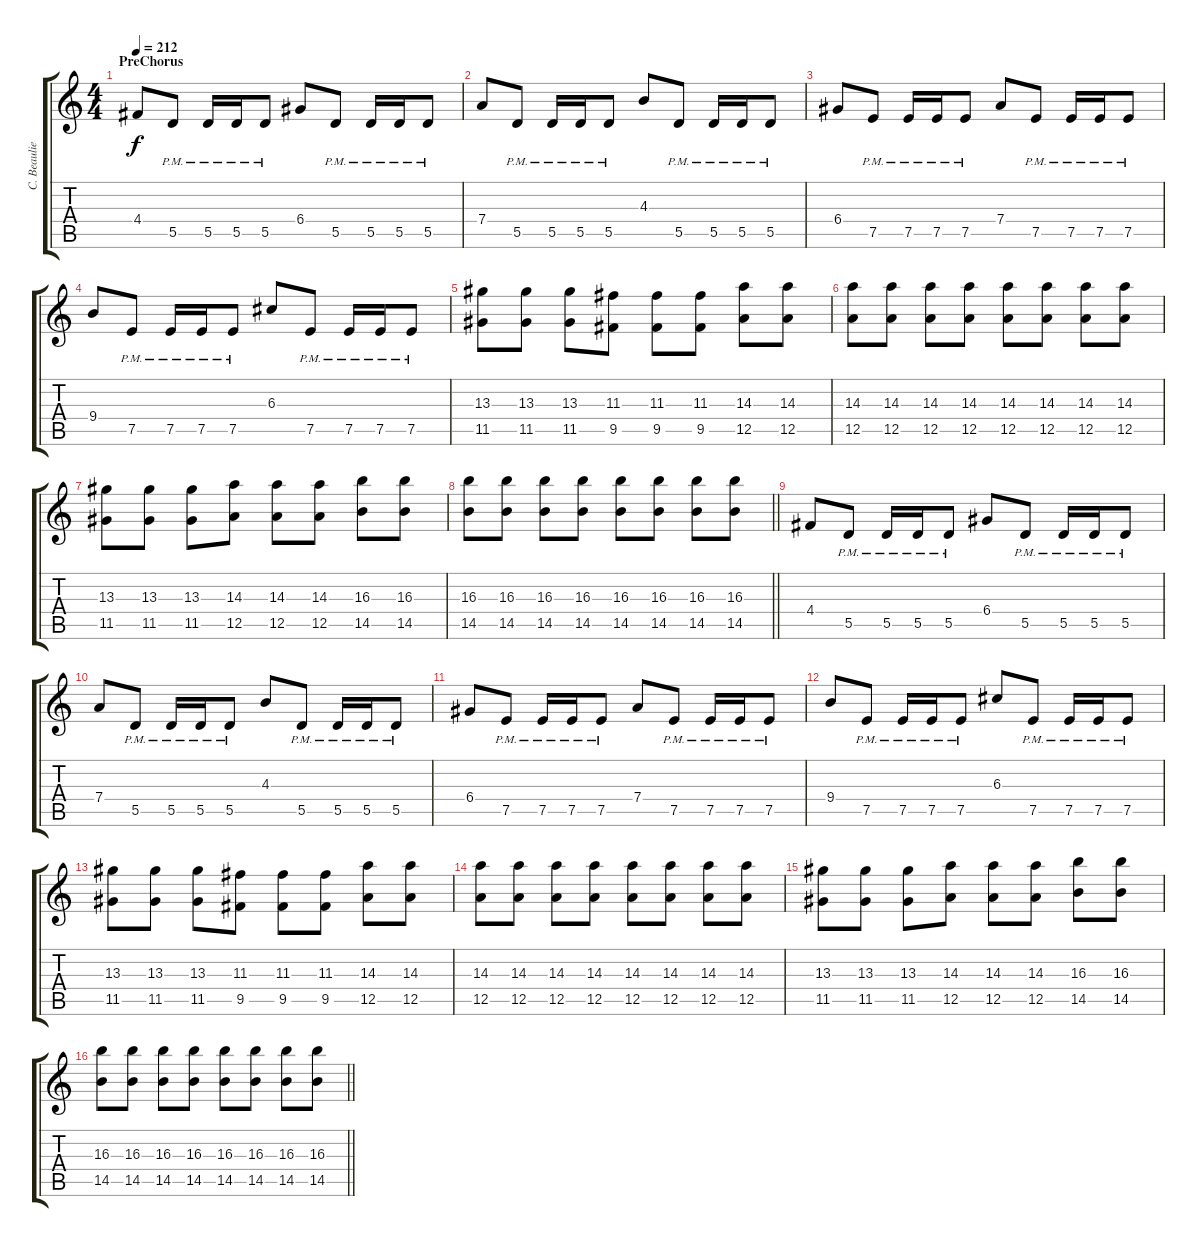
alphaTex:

\track ("C. Beaulieu" "C. Beaulie") {instrument distortionguitar}
\staff {score tabs}
\tuning (E4 B3 G3 D3 A2 D2) {hide}
\ts (4 4)
\section ("" "PreChorus")
\tempo 212
\clef g2
\ks c
4.4.8{dy f} 5.5{pm}.8 5.5{pm}.16 5.5{pm}.16 5.5{pm}.8 6.4.8 5.5{pm}.8 5.5{pm}.16 5.5{pm}.16 5.5{pm}.8 |
7.4.8 5.5{pm}.8 5.5{pm}.16 5.5{pm}.16 5.5{pm}.8 4.3.8 5.5{pm}.8 5.5{pm}.16 5.5{pm}.16 5.5{pm}.8 |
6.4.8 7.5{pm}.8 7.5{pm}.16 7.5{pm}.16 7.5{pm}.8 7.4.8 7.5{pm}.8 7.5{pm}.16 7.5{pm}.16 7.5{pm}.8 |
9.4.8 7.5{pm}.8 7.5{pm}.16 7.5{pm}.16 7.5{pm}.8 6.3.8 7.5{pm}.8 7.5{pm}.16 7.5{pm}.16 7.5{pm}.8 |
(13.3 11.5).8 (13.3 11.5).8 (13.3 11.5).8 (11.3 9.5).8 (11.3 9.5).8 (11.3 9.5).8 (14.3 12.5).8 (14.3 12.5).8 |
(14.3 12.5).8 (14.3 12.5).8 (14.3 12.5).8 (14.3 12.5).8 (14.3 12.5).8 (14.3 12.5).8 (14.3 12.5).8 (14.3 12.5).8 |
(13.3 11.5).8 (13.3 11.5).8 (13.3 11.5).8 (14.3 12.5).8 (14.3 12.5).8 (14.3 12.5).8 (16.3 14.5).8 (16.3 14.5).8 |
\barLineRight lightlight
(16.3 14.5).8 (16.3 14.5).8 (16.3 14.5).8 (16.3 14.5).8 (16.3 14.5).8 (16.3 14.5).8 (16.3 14.5).8 (16.3 14.5).8 |
4.4.8 5.5{pm}.8 5.5{pm}.16 5.5{pm}.16 5.5{pm}.8 6.4.8 5.5{pm}.8 5.5{pm}.16 5.5{pm}.16 5.5{pm}.8 |
7.4.8 5.5{pm}.8 5.5{pm}.16 5.5{pm}.16 5.5{pm}.8 4.3.8 5.5{pm}.8 5.5{pm}.16 5.5{pm}.16 5.5{pm}.8 |
6.4.8 7.5{pm}.8 7.5{pm}.16 7.5{pm}.16 7.5{pm}.8 7.4.8 7.5{pm}.8 7.5{pm}.16 7.5{pm}.16 7.5{pm}.8 |
9.4.8 7.5{pm}.8 7.5{pm}.16 7.5{pm}.16 7.5{pm}.8 6.3.8 7.5{pm}.8 7.5{pm}.16 7.5{pm}.16 7.5{pm}.8 |
(13.3 11.5).8 (13.3 11.5).8 (13.3 11.5).8 (11.3 9.5).8 (11.3 9.5).8 (11.3 9.5).8 (14.3 12.5).8 (14.3 12.5).8 |
(14.3 12.5).8 (14.3 12.5).8 (14.3 12.5).8 (14.3 12.5).8 (14.3 12.5).8 (14.3 12.5).8 (14.3 12.5).8 (14.3 12.5).8 |
(13.3 11.5).8 (13.3 11.5).8 (13.3 11.5).8 (14.3 12.5).8 (14.3 12.5).8 (14.3 12.5).8 (16.3 14.5).8 (16.3 14.5).8 |
\barLineRight lightlight
(16.3 14.5).8 (16.3 14.5).8 (16.3 14.5).8 (16.3 14.5).8 (16.3 14.5).8 (16.3 14.5).8 (16.3 14.5).8 (16.3 14.5).8
